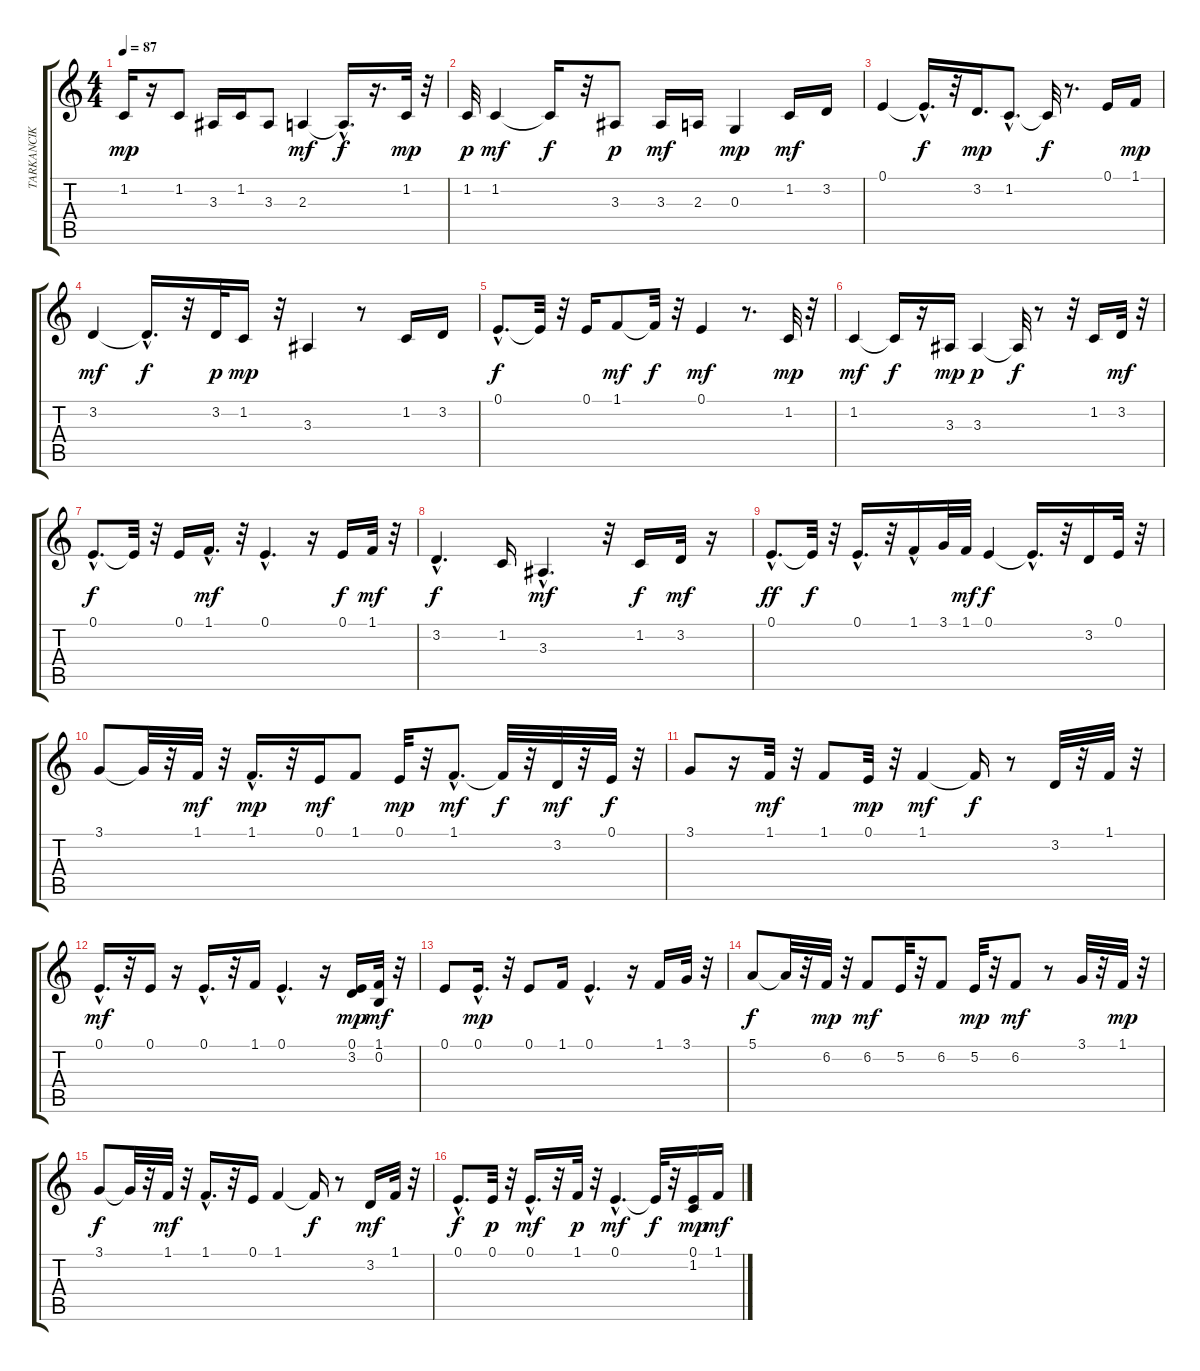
\track ("TARKANCIK" "TARKANCIK") {instrument voiceoohs}
\staff {score tabs}
\tuning (E4 B3 G3 D3 A2 E2) {hide}
\ts (4 4)
\tempo 87
\clef g2
\ks c
1.2.16{dy mp} r.16 1.2.8 3.3.16 1.2.16 3.3.8 2.3.4{dy mf} 2.3{hac t}.16{d dy f} r.16{d} 1.2.32{dy mp} r.32 |
1.2.32{dy p} 1.2.4{dy mf} 1.2{t}.16{dy f} r.32 3.3.8{dy p} 3.3.16{dy mf} 2.3.16 0.3.4{dy mp} 1.2.16{dy mf} 3.2.16 |
0.1.4 0.1{hac t}.16{d dy f} r.32 3.2.16{d dy mp} 1.2{hac}.8{d} 1.2{t}.32{dy f} r.8{d} 0.1.16 1.1.16{dy mp} |
3.2.4{dy mf} 3.2{hac t}.16{d dy f} r.32 3.2.32{dy p} 1.2.16{dy mp} r.32 3.3.4 r.8 1.2.16 3.2.16 |
0.1{hac}.8{d dy f} 0.1{t}.32 r.32 0.1.16 1.1.8{dy mf} 1.1{t}.32{dy f} r.32 0.1.4{dy mf} r.8{d} 1.2.32{dy mp} r.32 |
1.2.4{dy mf} 1.2{t}.16{dy f} r.16 3.3.16{dy mp} 3.3.4{dy p} 3.3{t}.32{dy f} r.8 r.32 1.2.16 3.2.32{dy mf} r.32 |
0.1{hac}.8{d dy f} 0.1{t}.32 r.32 0.1.16 1.1{hac}.16{d dy mf} r.32 0.1{hac}.4{d} r.16 0.1.16{dy f} 1.1.32{dy mf} r.32 |
3.2{hac}.4{d dy f} 1.2.16 3.3{hac}.4{d dy mf} r.32 1.2.16{dy f} 3.2.32{dy mf} r.16 |
0.1{hac}.8{d dy ff} 0.1{t}.32{dy f} r.32 0.1{hac}.16{d} r.32 1.1{hac}.16 3.1.32 1.1.32{dy mf} 0.1.4{dy f} 0.1{hac t}.16{d} r.32 3.2.16 0.1.32 r.32 |
3.1.8 3.1{t}.32 r.32 1.1.32{dy mf} r.32 1.1{hac}.16{d dy mp} r.32 0.1.16{dy mf} 1.1.8 0.1.32{dy mp} r.32 1.1{hac}.8{d dy mf} 1.1{t}.32{dy f} r.32 3.2.32{dy mf} r.32 0.1.32{dy f} r.32 |
3.1.8 r.16 1.1.32{dy mf} r.32 1.1.8 0.1.32{dy mp} r.32 1.1.4{dy mf} 1.1{t}.16{dy f} r.8 3.2.32 r.32 1.1.32 r.32 |
0.1{hac}.16{d dy mf} r.32 0.1.16 r.16 0.1{hac}.16{d} r.32 1.1.16 0.1{hac}.4{d} r.16 (0.1 3.2).16{dy mp} (1.1 0.2).32{dy mf} r.32 |
0.1.8 0.1{hac}.16{d dy mp} r.32 0.1.8 1.1.16 0.1{hac}.4{d} r.16 1.1.16 3.1.32 r.32 |
5.1.8{dy f} 5.1{t}.32 r.32 6.2.32{dy mp} r.32 6.2.8{dy mf} 5.2.32 r.32 6.2.8 5.2.32{dy mp} r.32 6.2.8{dy mf} r.8 3.1.32 r.32 1.1.32{dy mp} r.32 |
3.1.8{dy f} 3.1{t}.32 r.32 1.1.32{dy mf} r.32 1.1{hac}.16{d} r.32 0.1.16 1.1.4 1.1{t}.16{dy f} r.8 3.2.16{dy mf} 1.1.32 r.32 |
0.1{hac}.8{d dy f} 0.1.32{dy p} r.32 0.1{hac}.16{d dy mf} r.32 1.1.32{dy p} r.32 0.1{hac}.4{d dy mf} 0.1{t}.32{dy f} r.32 (0.1 1.2).16{dy mp} 1.1.16{dy mf}
